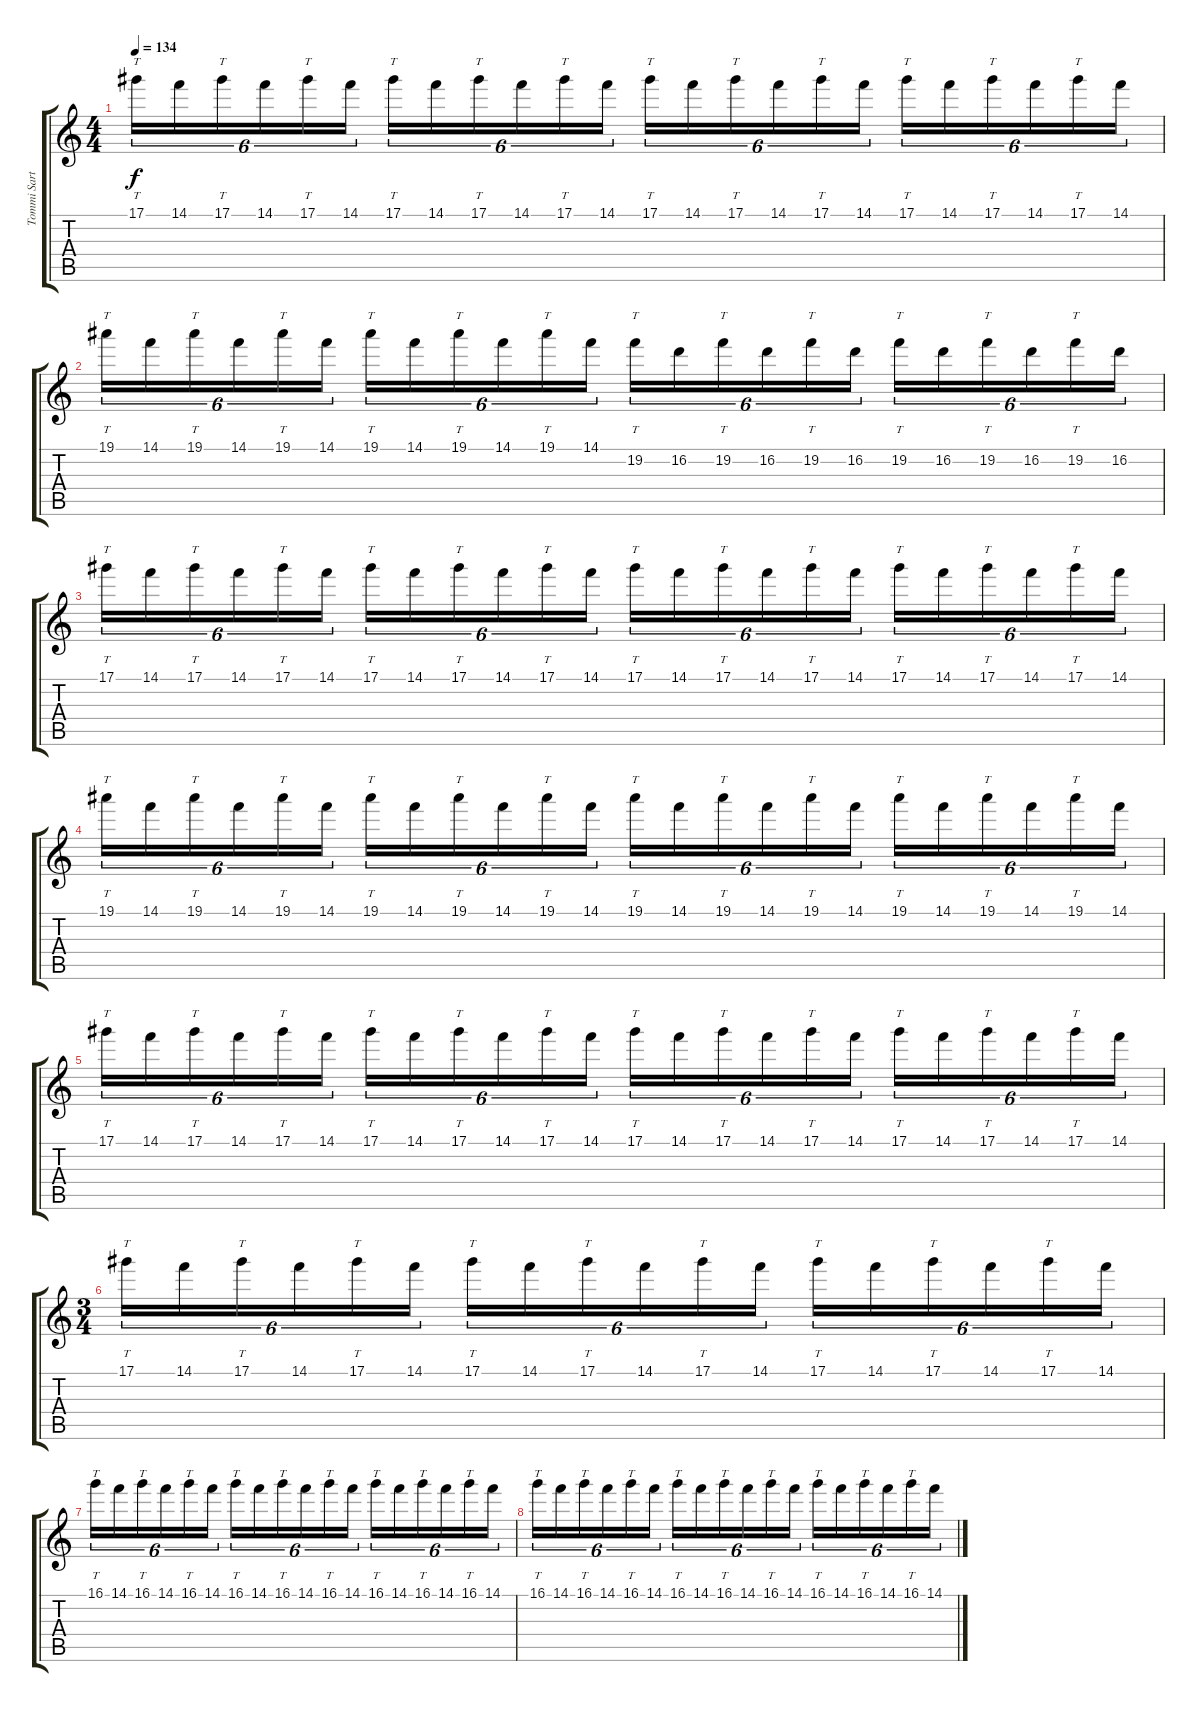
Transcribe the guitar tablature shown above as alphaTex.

\track ("Tommi Sartanen - Guitar Solos" "Tommi Sart") {instrument distortionguitar}
\staff {score tabs}
\tuning (Eb4 Bb3 Gb3 Db3 Ab2 Eb2) {hide}
\ts (4 4)
\tempo 134
\clef g2
\ks c
17.1.16{tt tu (6 4) dy f} 14.1.16{tu (6 4)} 17.1.16{tt tu (6 4)} 14.1.16{tu (6 4)} 17.1.16{tt tu (6 4)} 14.1.16{tu (6 4)} 17.1.16{tt tu (6 4)} 14.1.16{tu (6 4)} 17.1.16{tt tu (6 4)} 14.1.16{tu (6 4)} 17.1.16{tt tu (6 4)} 14.1.16{tu (6 4)} 17.1.16{tt tu (6 4)} 14.1.16{tu (6 4)} 17.1.16{tt tu (6 4)} 14.1.16{tu (6 4)} 17.1.16{tt tu (6 4)} 14.1.16{tu (6 4)} 17.1.16{tt tu (6 4)} 14.1.16{tu (6 4)} 17.1.16{tt tu (6 4)} 14.1.16{tu (6 4)} 17.1.16{tt tu (6 4)} 14.1.16{tu (6 4)} |
19.1.16{tt tu (6 4)} 14.1.16{tu (6 4)} 19.1.16{tt tu (6 4)} 14.1.16{tu (6 4)} 19.1.16{tt tu (6 4)} 14.1.16{tu (6 4)} 19.1.16{tt tu (6 4)} 14.1.16{tu (6 4)} 19.1.16{tt tu (6 4)} 14.1.16{tu (6 4)} 19.1.16{tt tu (6 4)} 14.1.16{tu (6 4)} 19.2.16{tt tu (6 4)} 16.2.16{tu (6 4)} 19.2.16{tt tu (6 4)} 16.2.16{tu (6 4)} 19.2.16{tt tu (6 4)} 16.2.16{tu (6 4)} 19.2.16{tt tu (6 4)} 16.2.16{tu (6 4)} 19.2.16{tt tu (6 4)} 16.2.16{tu (6 4)} 19.2.16{tt tu (6 4)} 16.2.16{tu (6 4)} |
17.1.16{tt tu (6 4)} 14.1.16{tu (6 4)} 17.1.16{tt tu (6 4)} 14.1.16{tu (6 4)} 17.1.16{tt tu (6 4)} 14.1.16{tu (6 4)} 17.1.16{tt tu (6 4)} 14.1.16{tu (6 4)} 17.1.16{tt tu (6 4)} 14.1.16{tu (6 4)} 17.1.16{tt tu (6 4)} 14.1.16{tu (6 4)} 17.1.16{tt tu (6 4)} 14.1.16{tu (6 4)} 17.1.16{tt tu (6 4)} 14.1.16{tu (6 4)} 17.1.16{tt tu (6 4)} 14.1.16{tu (6 4)} 17.1.16{tt tu (6 4)} 14.1.16{tu (6 4)} 17.1.16{tt tu (6 4)} 14.1.16{tu (6 4)} 17.1.16{tt tu (6 4)} 14.1.16{tu (6 4)} |
19.1.16{tt tu (6 4)} 14.1.16{tu (6 4)} 19.1.16{tt tu (6 4)} 14.1.16{tu (6 4)} 19.1.16{tt tu (6 4)} 14.1.16{tu (6 4)} 19.1.16{tt tu (6 4)} 14.1.16{tu (6 4)} 19.1.16{tt tu (6 4)} 14.1.16{tu (6 4)} 19.1.16{tt tu (6 4)} 14.1.16{tu (6 4)} 19.1.16{tt tu (6 4)} 14.1.16{tu (6 4)} 19.1.16{tt tu (6 4)} 14.1.16{tu (6 4)} 19.1.16{tt tu (6 4)} 14.1.16{tu (6 4)} 19.1.16{tt tu (6 4)} 14.1.16{tu (6 4)} 19.1.16{tt tu (6 4)} 14.1.16{tu (6 4)} 19.1.16{tt tu (6 4)} 14.1.16{tu (6 4)} |
17.1.16{tt tu (6 4)} 14.1.16{tu (6 4)} 17.1.16{tt tu (6 4)} 14.1.16{tu (6 4)} 17.1.16{tt tu (6 4)} 14.1.16{tu (6 4)} 17.1.16{tt tu (6 4)} 14.1.16{tu (6 4)} 17.1.16{tt tu (6 4)} 14.1.16{tu (6 4)} 17.1.16{tt tu (6 4)} 14.1.16{tu (6 4)} 17.1.16{tt tu (6 4)} 14.1.16{tu (6 4)} 17.1.16{tt tu (6 4)} 14.1.16{tu (6 4)} 17.1.16{tt tu (6 4)} 14.1.16{tu (6 4)} 17.1.16{tt tu (6 4)} 14.1.16{tu (6 4)} 17.1.16{tt tu (6 4)} 14.1.16{tu (6 4)} 17.1.16{tt tu (6 4)} 14.1.16{tu (6 4)} |
\ts (3 4)
17.1.16{tt tu (6 4)} 14.1.16{tu (6 4)} 17.1.16{tt tu (6 4)} 14.1.16{tu (6 4)} 17.1.16{tt tu (6 4)} 14.1.16{tu (6 4)} 17.1.16{tt tu (6 4)} 14.1.16{tu (6 4)} 17.1.16{tt tu (6 4)} 14.1.16{tu (6 4)} 17.1.16{tt tu (6 4)} 14.1.16{tu (6 4)} 17.1.16{tt tu (6 4)} 14.1.16{tu (6 4)} 17.1.16{tt tu (6 4)} 14.1.16{tu (6 4)} 17.1.16{tt tu (6 4)} 14.1.16{tu (6 4)} |
16.1.16{tt tu (6 4)} 14.1.16{tu (6 4)} 16.1.16{tt tu (6 4)} 14.1.16{tu (6 4)} 16.1.16{tt tu (6 4)} 14.1.16{tu (6 4)} 16.1.16{tt tu (6 4)} 14.1.16{tu (6 4)} 16.1.16{tt tu (6 4)} 14.1.16{tu (6 4)} 16.1.16{tt tu (6 4)} 14.1.16{tu (6 4)} 16.1.16{tt tu (6 4)} 14.1.16{tu (6 4)} 16.1.16{tt tu (6 4)} 14.1.16{tu (6 4)} 16.1.16{tt tu (6 4)} 14.1.16{tu (6 4)} |
16.1.16{tt tu (6 4)} 14.1.16{tu (6 4)} 16.1.16{tt tu (6 4)} 14.1.16{tu (6 4)} 16.1.16{tt tu (6 4)} 14.1.16{tu (6 4)} 16.1.16{tt tu (6 4)} 14.1.16{tu (6 4)} 16.1.16{tt tu (6 4)} 14.1.16{tu (6 4)} 16.1.16{tt tu (6 4)} 14.1.16{tu (6 4)} 16.1.16{tt tu (6 4)} 14.1.16{tu (6 4)} 16.1.16{tt tu (6 4)} 14.1.16{tu (6 4)} 16.1.16{tt tu (6 4)} 14.1.16{tu (6 4)}
